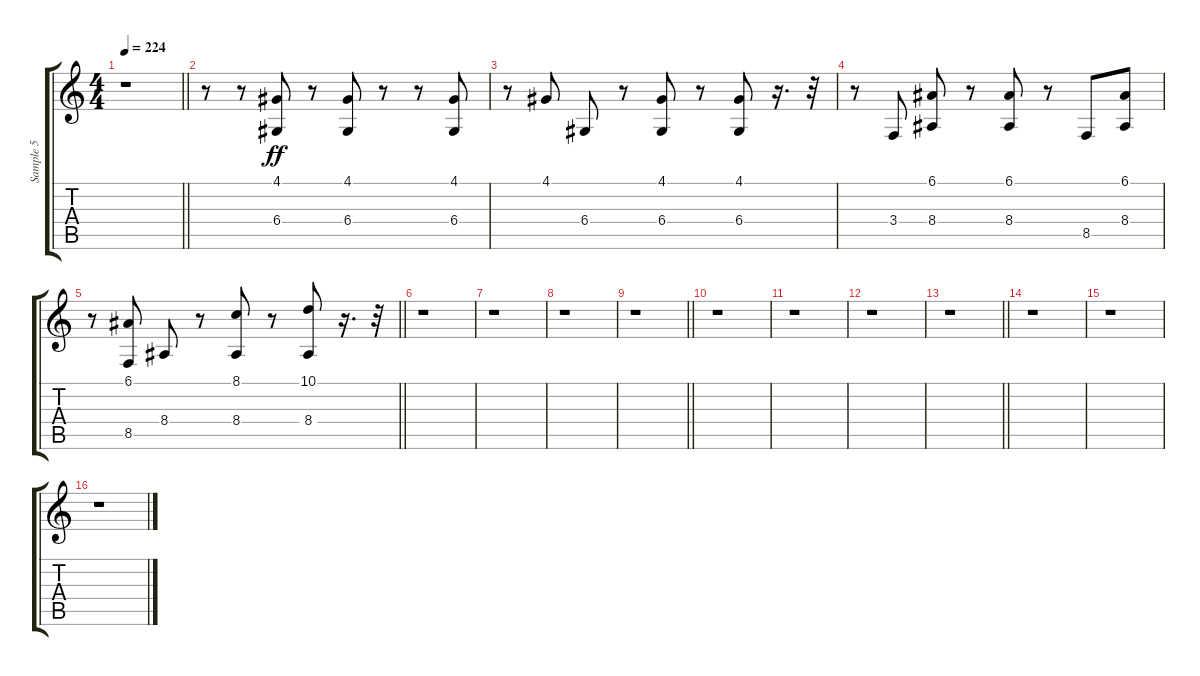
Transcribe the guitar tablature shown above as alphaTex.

\track ("Sample 5" "Sample 5") {instrument electricgrandpiano}
\staff {score tabs}
\tuning (E4 B3 G3 D3 A2 E2) {hide}
\ts (4 4)
\tempo 224
\clef g2
\barLineRight lightlight
\ks c
r.1{dy ff} |
\section ("" " ")
r.8 r.8 (4.1 6.4).8 r.8 (4.1 6.4).8 r.8 r.8 (4.1 6.4).8 |
r.8 4.1.8 6.4.8 r.8 (4.1 6.4).8 r.8 (4.1 6.4).8 r.16{d} r.32 |
r.8 3.4.8 (6.1 8.4).8 r.8 (6.1 8.4).8 r.8 8.5.8 (6.1 8.4).8 |
\barLineRight lightlight
r.8 (6.1 8.5).8 8.4.8 r.8 (8.1 8.4).8 r.8 (10.1 8.4).8 r.16{d} r.32 |
\section ("" " ")
r.1 |
r.1 |
r.1 |
\barLineRight lightlight
r.1 |
r.1 |
r.1 |
r.1 |
\barLineRight lightlight
r.1 |
r.1 |
r.1 |
r.1
